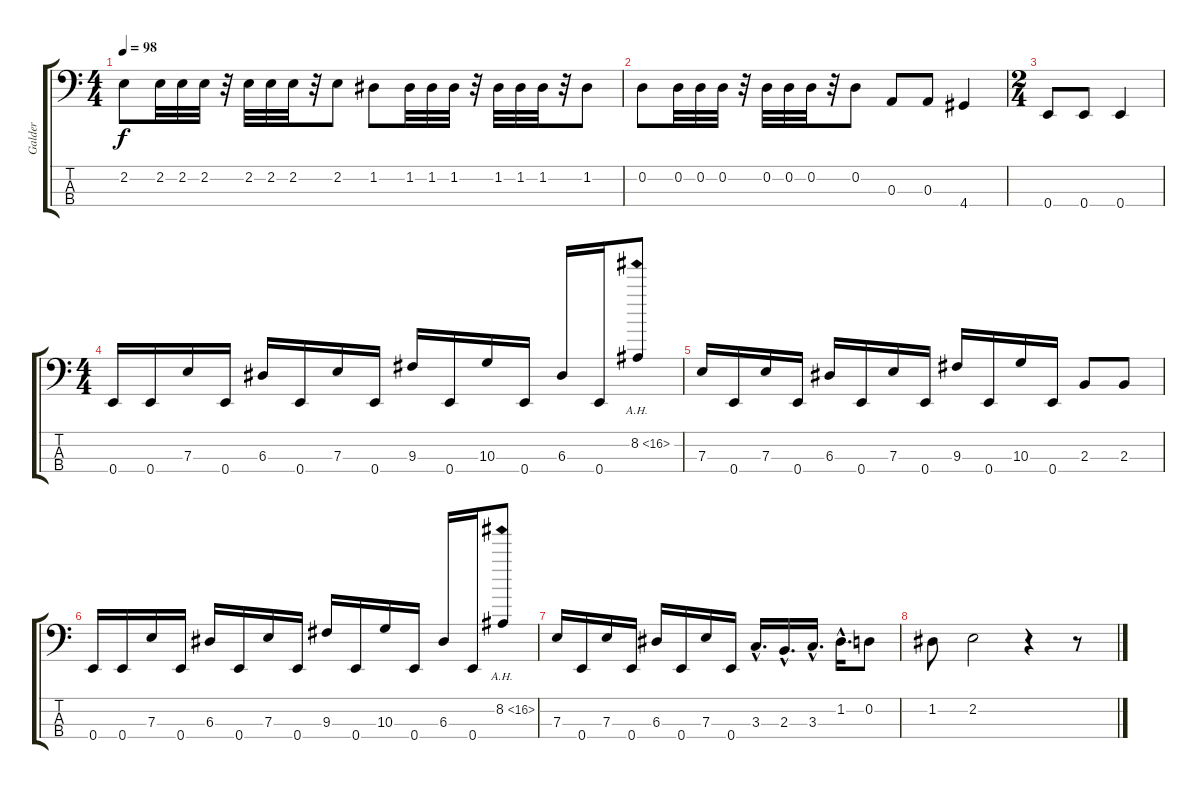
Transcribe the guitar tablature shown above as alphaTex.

\track ("Galder" "Galder") {instrument acousticguitarnylon}
\staff {score tabs}
\tuning (G2 D2 A1 E1) {hide}
\ts (4 4)
\tempo 98
\clef f4
\ks c
2.2.8{dy f} 2.2.32 2.2.32 2.2.32 r.32 2.2.32 2.2.32 2.2.32 r.32 2.2.8 1.2.8 1.2.32 1.2.32 1.2.32 r.32 1.2.32 1.2.32 1.2.32 r.32 1.2.8 |
0.2.8 0.2.32 0.2.32 0.2.32 r.32 0.2.32 0.2.32 0.2.32 r.32 0.2.8 0.3.8 0.3.8 4.4.4 |
\ts (2 4)
0.4.8 0.4.8 0.4.4 |
\ts (4 4)
0.4.16 0.4.16 7.3.16 0.4.16 6.3.16 0.4.16 7.3.16 0.4.16 9.3.16 0.4.16 10.3.16 0.4.16 6.3.16 0.4.16 8.2{ah 8}.8 |
7.3.16 0.4.16 7.3.16 0.4.16 6.3.16 0.4.16 7.3.16 0.4.16 9.3.16 0.4.16 10.3.16 0.4.16 2.3.8 2.3.8 |
0.4.16 0.4.16 7.3.16 0.4.16 6.3.16 0.4.16 7.3.16 0.4.16 9.3.16 0.4.16 10.3.16 0.4.16 6.3.16 0.4.16 8.2{ah 8}.8 |
7.3.16 0.4.16 7.3.16 0.4.16 6.3.16 0.4.16 7.3.16 0.4.16 3.3{hac}.16{d} 2.3{hac}.16{d} 3.3{hac}.16{d} 1.2{hac}.16{d} 0.2.8 |
1.2.8 2.2.2 r.4 r.8
